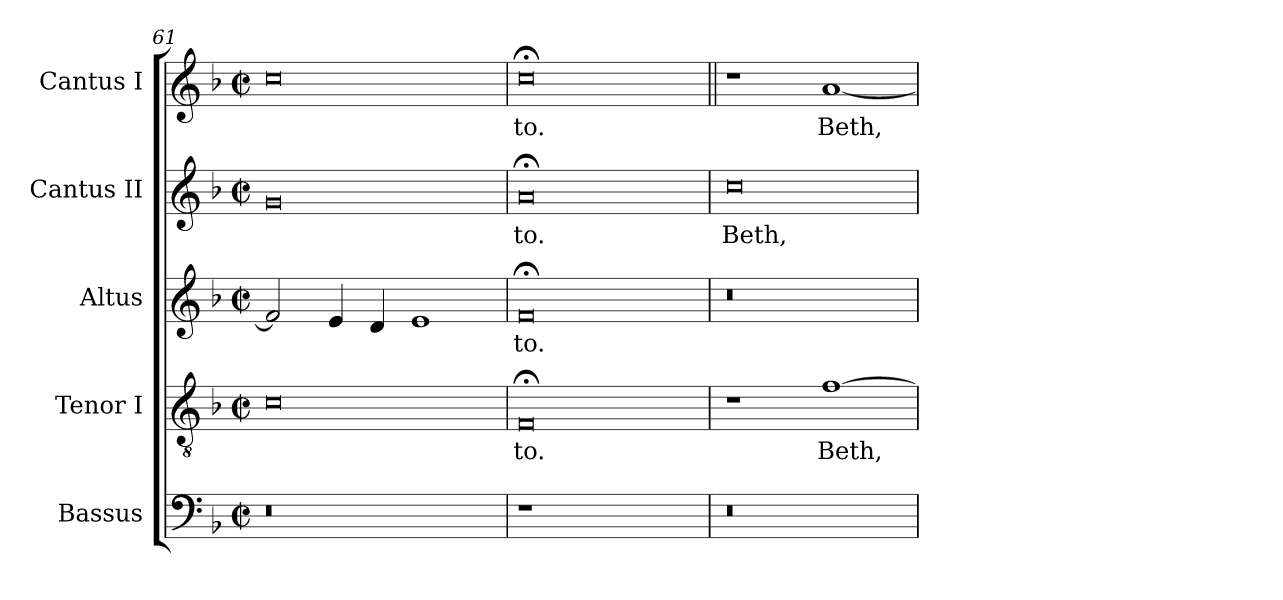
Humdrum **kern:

**kern	**kern	**text	**kern	**text	**kern	**text	**kern	**text
*part5	*part4	*part4	*part3	*part3	*part2	*part2	*part1	*part1
*staff5	*staff4	*staff4	*staff3	*staff3	*staff2	*staff2	*staff1	*staff1
*I"Bassus	*I"Tenor I	*	*I"Altus	*	*I"Cantus II	*	*I"Cantus I	*
*clefF4	*clefGv2	*	*clefG2	*	*clefG2	*	*clefG2	*
*k[b-]	*k[b-]	*	*k[b-]	*	*k[b-]	*	*k[b-]	*
*F:	*F:	*	*F:	*	*F:	*	*F:	*
*M2/2	*M2/2	*	*M2/2	*	*M2/2	*	*M2/2	*
*met(c|)	*met(c|)	*	*met(c|)	*	*met(c|)	*	*met(c|)	*
=61	=61	=61	=61	=61	=61	=61	=61	=61
0r	0c	.	2f/]	.	0g	.	0cc	.
.	.	.	4e/	.	.	.	.	.
.	.	.	4d/	.	.	.	.	.
.	.	.	1e	.	.	.	.	.
=62	=62	=62	=62	=62	=62	=62	=62	=62
!	!	!LO:LY:b:cj	!	!LO:LY:b:cj	!	!LO:LY:b:cj	!	!LO:LY:b:cj
1r	0F;<	to.	0f;<	-to.	0a;<	to.	0cc;<	-to.
1ryy	.	.	.	.	.	.	.	.
=63	=63	=63||	=63	=63||	=63	=63||	=63||	=63||
!	!	!	!	!	!	!LO:LY:b	!	!
0r	1r	.	0r	.	0cc	Beth,	1r	.
!	!	!LO:LY:b	!	!	!	!	!	!LO:LY:b
.	[>1f	Beth,	.	.	.	.	[<1a	Beth,
=	=	=	=	=	=	=	=	=
*-	*-	*-	*-	*-	*-	*-	*-	*-
